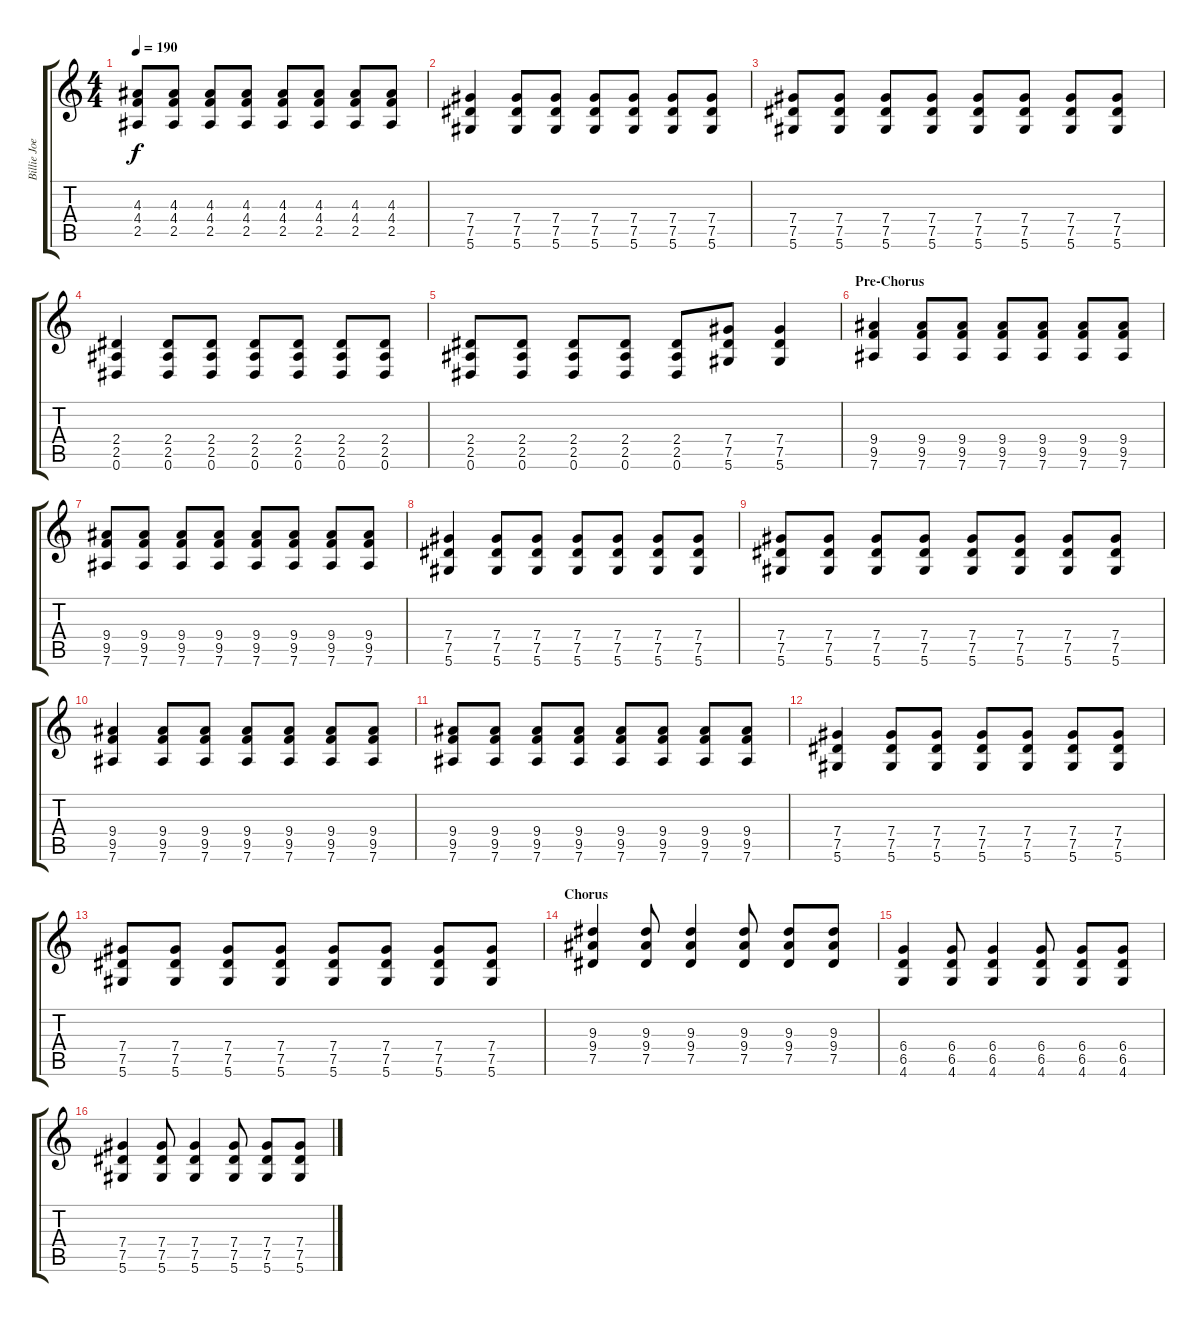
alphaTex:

\track ("Billie Joe Armstrong (Guitar)" "Billie Joe") {instrument distortionguitar}
\staff {score tabs}
\tuning (Eb4 Bb3 Gb3 Db3 Ab2 Eb2) {hide}
\ts (4 4)
\tempo 190
\clef g2
\ks c
(4.3 4.4 2.5).8{dy f} (4.3 4.4 2.5).8 (4.3 4.4 2.5).8 (4.3 4.4 2.5).8 (4.3 4.4 2.5).8 (4.3 4.4 2.5).8 (4.3 4.4 2.5).8 (4.3 4.4 2.5).8 |
(7.4 7.5 5.6).4 (7.4 7.5 5.6).8 (7.4 7.5 5.6).8 (7.4 7.5 5.6).8 (7.4 7.5 5.6).8 (7.4 7.5 5.6).8 (7.4 7.5 5.6).8 |
(7.4 7.5 5.6).8 (7.4 7.5 5.6).8 (7.4 7.5 5.6).8 (7.4 7.5 5.6).8 (7.4 7.5 5.6).8 (7.4 7.5 5.6).8 (7.4 7.5 5.6).8 (7.4 7.5 5.6).8 |
(2.4 2.5 0.6).4 (2.4 2.5 0.6).8 (2.4 2.5 0.6).8 (2.4 2.5 0.6).8 (2.4 2.5 0.6).8 (2.4 2.5 0.6).8 (2.4 2.5 0.6).8 |
(2.4 2.5 0.6).8 (2.4 2.5 0.6).8 (2.4 2.5 0.6).8 (2.4 2.5 0.6).8 (2.4 2.5 0.6).8 (7.4 7.5 5.6).8 (7.4 7.5 5.6).4 |
\section ("" "Pre-Chorus")
(9.4 9.5 7.6).4 (9.4 9.5 7.6).8 (9.4 9.5 7.6).8 (9.4 9.5 7.6).8 (9.4 9.5 7.6).8 (9.4 9.5 7.6).8 (9.4 9.5 7.6).8 |
(9.4 9.5 7.6).8 (9.4 9.5 7.6).8 (9.4 9.5 7.6).8 (9.4 9.5 7.6).8 (9.4 9.5 7.6).8 (9.4 9.5 7.6).8 (9.4 9.5 7.6).8 (9.4 9.5 7.6).8 |
(7.4 7.5 5.6).4 (7.4 7.5 5.6).8 (7.4 7.5 5.6).8 (7.4 7.5 5.6).8 (7.4 7.5 5.6).8 (7.4 7.5 5.6).8 (7.4 7.5 5.6).8 |
(7.4 7.5 5.6).8 (7.4 7.5 5.6).8 (7.4 7.5 5.6).8 (7.4 7.5 5.6).8 (7.4 7.5 5.6).8 (7.4 7.5 5.6).8 (7.4 7.5 5.6).8 (7.4 7.5 5.6).8 |
(9.4 9.5 7.6).4 (9.4 9.5 7.6).8 (9.4 9.5 7.6).8 (9.4 9.5 7.6).8 (9.4 9.5 7.6).8 (9.4 9.5 7.6).8 (9.4 9.5 7.6).8 |
(9.4 9.5 7.6).8 (9.4 9.5 7.6).8 (9.4 9.5 7.6).8 (9.4 9.5 7.6).8 (9.4 9.5 7.6).8 (9.4 9.5 7.6).8 (9.4 9.5 7.6).8 (9.4 9.5 7.6).8 |
(7.4 7.5 5.6).4 (7.4 7.5 5.6).8 (7.4 7.5 5.6).8 (7.4 7.5 5.6).8 (7.4 7.5 5.6).8 (7.4 7.5 5.6).8 (7.4 7.5 5.6).8 |
(7.4 7.5 5.6).8 (7.4 7.5 5.6).8 (7.4 7.5 5.6).8 (7.4 7.5 5.6).8 (7.4 7.5 5.6).8 (7.4 7.5 5.6).8 (7.4 7.5 5.6).8 (7.4 7.5 5.6).8 |
\section ("" "Chorus")
(9.3 9.4 7.5).4 (9.3 9.4 7.5).8 (9.3 9.4 7.5).4 (9.3 9.4 7.5).8 (9.3 9.4 7.5).8 (9.3 9.4 7.5).8 |
(6.4 6.5 4.6).4 (6.4 6.5 4.6).8 (6.4 6.5 4.6).4 (6.4 6.5 4.6).8 (6.4 6.5 4.6).8 (6.4 6.5 4.6).8 |
(7.4 7.5 5.6).4 (7.4 7.5 5.6).8 (7.4 7.5 5.6).4 (7.4 7.5 5.6).8 (7.4 7.5 5.6).8 (7.4 7.5 5.6).8
